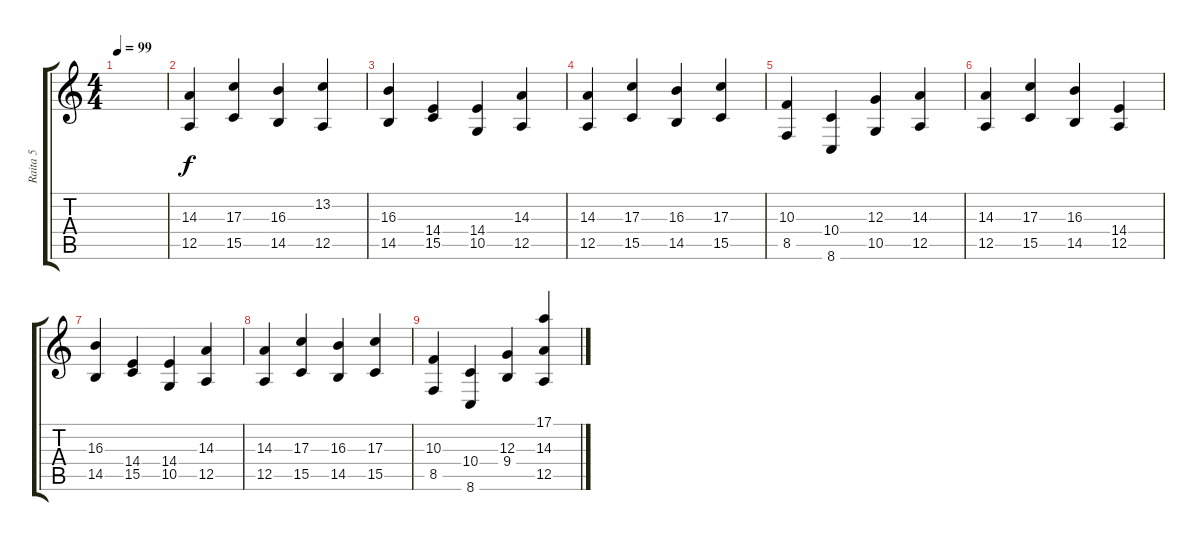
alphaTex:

\track ("Raita 5" "Raita 5") {instrument stringensemble1}
\staff {score tabs}
\tuning (E4 B3 G3 D3 A2 E2) {hide}
\ts (4 4)
\tempo 99
\clef g2
\ks c
|
(14.3 12.5).4 (17.3 15.5).4 (16.3 14.5).4 (13.2 12.5).4 |
(16.3 14.5).4 (14.4 15.5).4 (14.4 10.5).4 (14.3 12.5).4 |
(14.3 12.5).4 (17.3 15.5).4 (16.3 14.5).4 (17.3 15.5).4 |
(10.3 8.5).4 (10.4 8.6).4 (12.3 10.5).4 (14.3 12.5).4 |
(14.3 12.5).4 (17.3 15.5).4 (16.3 14.5).4 (14.4 12.5).4 |
(16.3 14.5).4 (14.4 15.5).4 (14.4 10.5).4 (14.3 12.5).4 |
(14.3 12.5).4 (17.3 15.5).4 (16.3 14.5).4 (17.3 15.5).4 |
(10.3 8.5).4 (10.4 8.6).4 (12.3 9.4).4 (17.1 14.3 12.5).4
